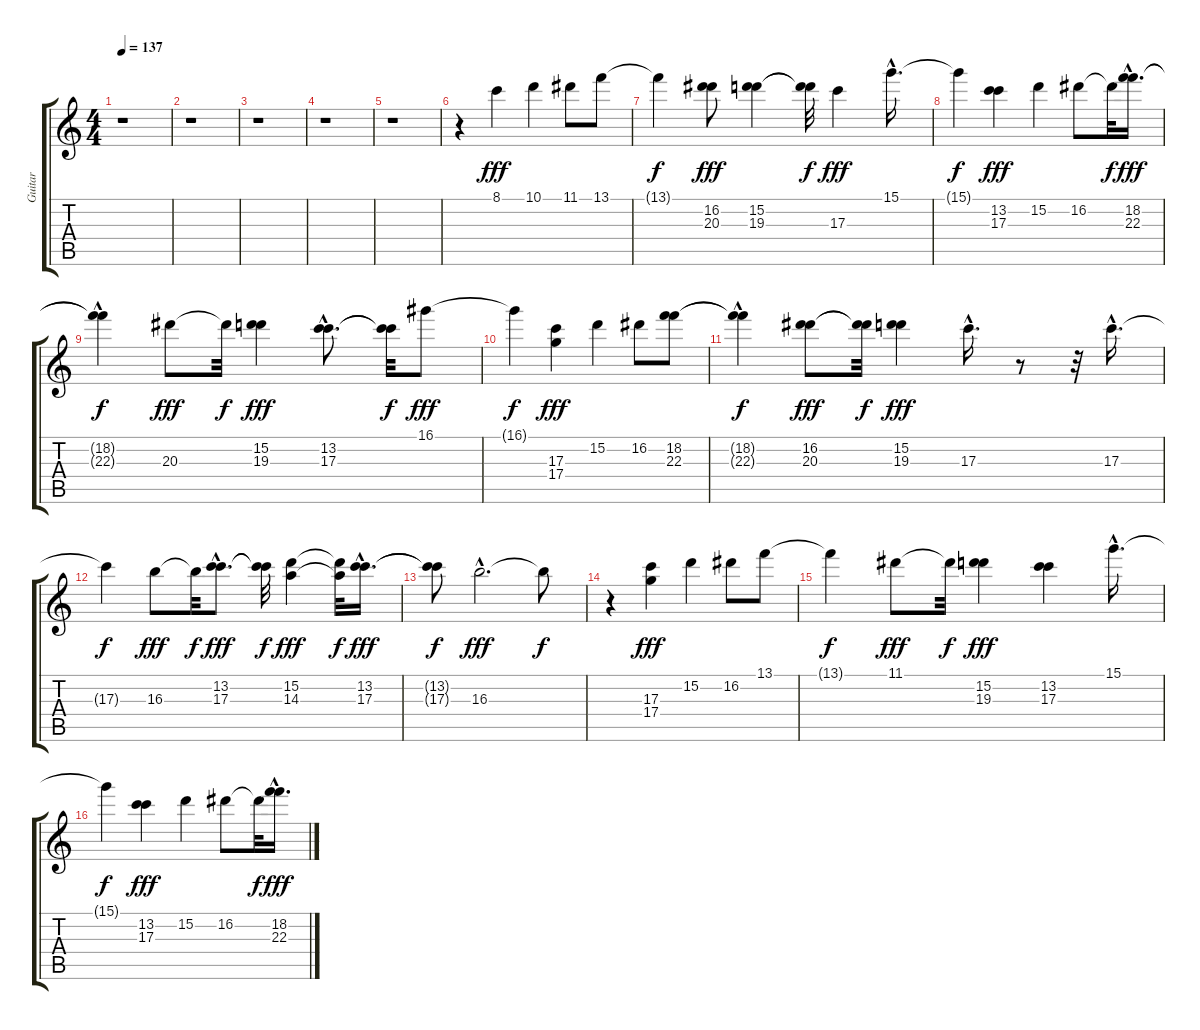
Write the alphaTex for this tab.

\track ("Guitar" "Guitar") {instrument electricguitarjazz}
\staff {score tabs}
\tuning (E4 B3 G3 D3 A2 E2) {hide}
\ts (4 4)
\tempo 137
\clef g2
\ks c
r.1{dy f} |
r.1 |
r.1 |
r.1 |
r.1 |
r.4 8.1.4{dy fff} 10.1.4 11.1.8 13.1.8 |
13.1{t}.4{dy f} (16.2 20.3).8{dy fff} (15.2 19.3).4 (15.2{t} 19.3{t}).32{dy f} 17.3.4{dy fff} 15.1{hac}.16{d} |
15.1{t}.4{dy f} (13.2 17.3).4{dy fff} 15.2.4 16.2.8 16.2{t}.32{dy f} (18.2{hac} 22.3{hac}).16{d dy fff} |
(18.2{hac t} 22.3{hac t}).4{dy f} 20.3.8{dy fff} 20.3{t}.32{dy f} (15.2 19.3).4{dy fff} (13.2{hac} 17.3{hac}).8{d} (13.2{t} 17.3{t}).32{dy f} 16.1.8{dy fff} |
16.1{t}.4{dy f} (17.3 17.4).4{dy fff} 15.2.4 16.2.8 (18.2 22.3).8 |
(18.2{hac t} 22.3{hac t}).4{dy f} (16.2 20.3).8{dy fff} (16.2{t} 20.3{t}).32{dy f} (15.2 19.3).4{dy fff} 17.3{hac}.16{d} r.8 r.32 17.3{hac}.16{d} |
17.3{t}.4{dy f} 16.3.8{dy fff} 16.3{t}.32{dy f} (13.2{hac} 17.3{hac}).8{d dy fff} (13.2{t} 17.3{t}).32{dy f} (15.2 14.3).4{dy fff} (15.2{t} 14.3{t}).32{dy f} (13.2{hac} 17.3{hac}).16{d dy fff} |
(13.2{t} 17.3{t}).8{dy f} 16.3{hac}.2{d dy fff} 16.3{t}.8{dy f} |
r.4 (17.3 17.4).4{dy fff} 15.2.4 16.2.8 13.1.8 |
13.1{t}.4{dy f} 11.1.8{dy fff} 11.1{t}.32{dy f} (15.2 19.3).4{dy fff} (13.2 17.3).4 15.1{hac}.16{d} |
15.1{t}.4{dy f} (13.2 17.3).4{dy fff} 15.2.4 16.2.8 16.2{t}.32{dy f} (18.2{hac} 22.3{hac}).16{d dy fff}
